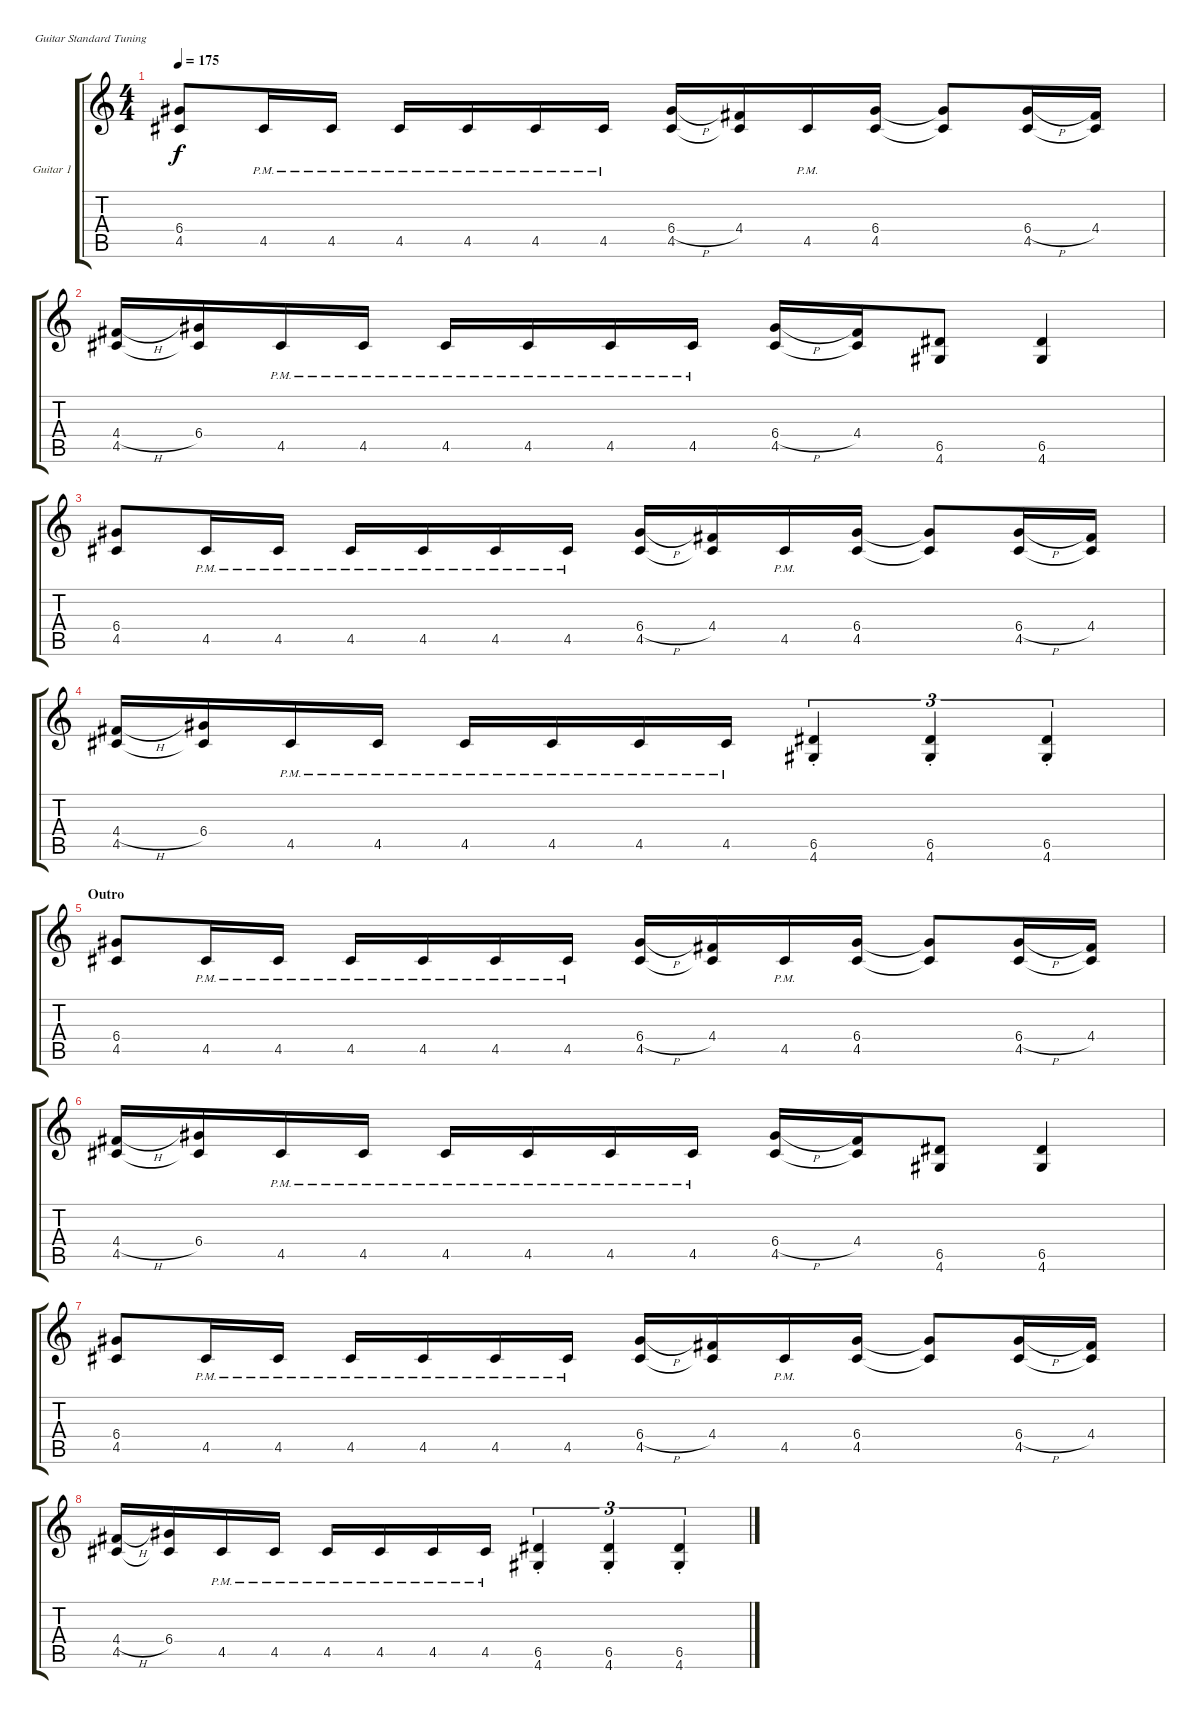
\bracketExtendMode groupsimilarinstruments
\firstSystemTrackNameOrientation horizontal
\otherSystemsTrackNameOrientation horizontal
\track ("Guitar 1" "Guitar 1") {instrument overdrivenguitar}
\staff {score tabs}
\tuning (E4 B3 G3 D3 A2 E2)
\ts (4 4)
\tempo 175
\clef g2
\ks c
(6.4 4.5).8{dy f} 4.5{pm}.16 4.5{pm}.16 4.5{pm}.16 4.5{pm}.16 4.5{pm}.16 4.5{pm}.16 (6.4{h} 4.5).16 (4.4 4.5{t}).16 4.5{pm}.16 (6.4 4.5).16 (6.4{t} 4.5{t}).8 (6.4{h} 4.5).16 (4.4 4.5{t}).16 |
(4.4{h} 4.5).16 (6.4 4.5{t}).16 4.5{pm}.16 4.5{pm}.16 4.5{pm}.16 4.5{pm}.16 4.5{pm}.16 4.5{pm}.16 (6.4{h} 4.5).16 (4.4 4.5{t}).16 (6.5 4.6).8 (6.5 4.6).4 |
(6.4 4.5).8 4.5{pm}.16 4.5{pm}.16 4.5{pm}.16 4.5{pm}.16 4.5{pm}.16 4.5{pm}.16 (6.4{h} 4.5).16 (4.4 4.5{t}).16 4.5{pm}.16 (6.4 4.5).16 (6.4{t} 4.5{t}).8 (6.4{h} 4.5).16 (4.4 4.5{t}).16 |
(4.4{h} 4.5).16 (6.4 4.5{t}).16 4.5{pm}.16 4.5{pm}.16 4.5{pm}.16 4.5{pm}.16 4.5{pm}.16 4.5{pm}.16 (6.5{st} 4.6{st}).4{tu (3 2)} (6.5{st} 4.6{st}).4{tu (3 2)} (6.5{st} 4.6{st}).4{tu (3 2)} |
\section ("" "Outro")
(6.4 4.5).8 4.5{pm}.16 4.5{pm}.16 4.5{pm}.16 4.5{pm}.16 4.5{pm}.16 4.5{pm}.16 (6.4{h} 4.5).16 (4.4 4.5{t}).16 4.5{pm}.16 (6.4 4.5).16 (6.4{t} 4.5{t}).8 (6.4{h} 4.5).16 (4.4 4.5{t}).16 |
(4.4{h} 4.5).16 (6.4 4.5{t}).16 4.5{pm}.16 4.5{pm}.16 4.5{pm}.16 4.5{pm}.16 4.5{pm}.16 4.5{pm}.16 (6.4{h} 4.5).16 (4.4 4.5{t}).16 (6.5 4.6).8 (6.5 4.6).4 |
(6.4 4.5).8 4.5{pm}.16 4.5{pm}.16 4.5{pm}.16 4.5{pm}.16 4.5{pm}.16 4.5{pm}.16 (6.4{h} 4.5).16 (4.4 4.5{t}).16 4.5{pm}.16 (6.4 4.5).16 (6.4{t} 4.5{t}).8 (6.4{h} 4.5).16 (4.4 4.5{t}).16 |
(4.4{h} 4.5).16 (6.4 4.5{t}).16 4.5{pm}.16 4.5{pm}.16 4.5{pm}.16 4.5{pm}.16 4.5{pm}.16 4.5{pm}.16 (6.5{st} 4.6{st}).4{tu (3 2)} (6.5{st} 4.6{st}).4{tu (3 2)} (6.5{st} 4.6{st}).4{tu (3 2)}
